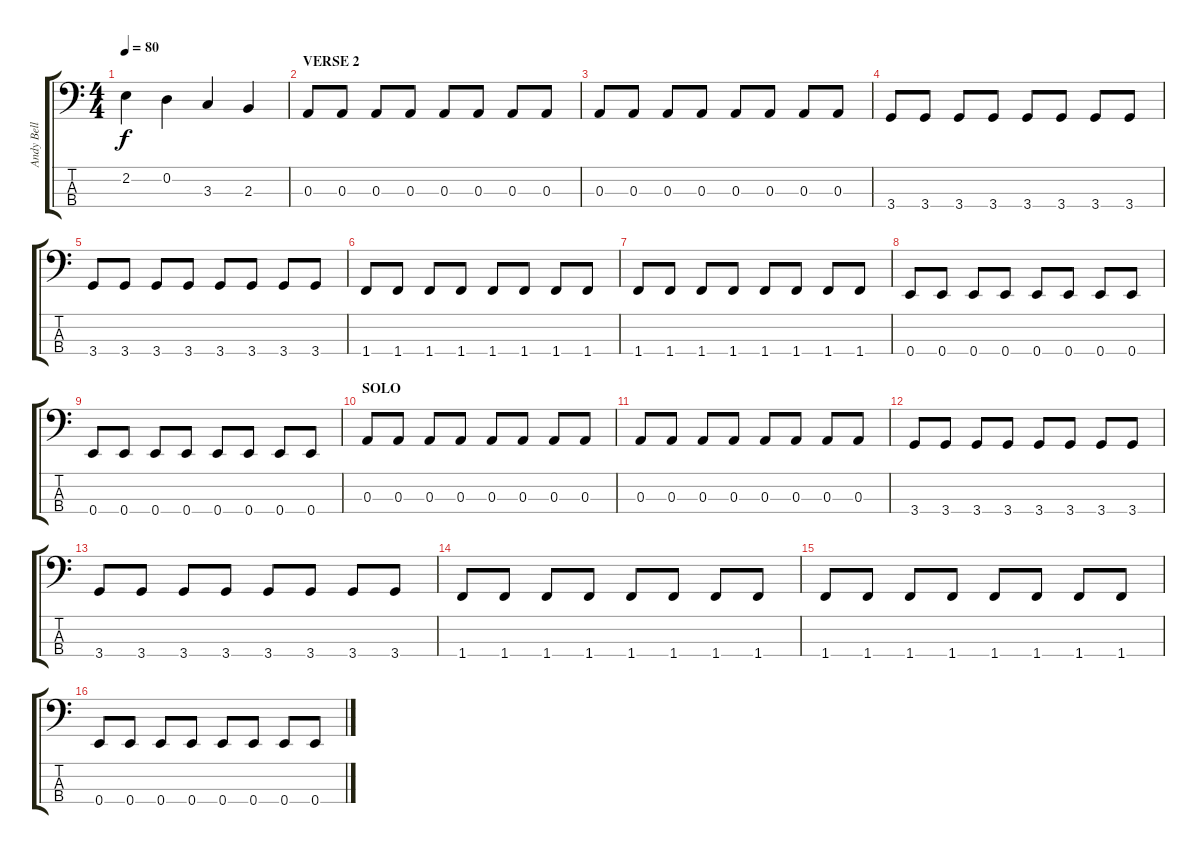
\track ("Andy Bell" "Andy Bell") {instrument electricbasspick}
\staff {score tabs}
\tuning (G2 D2 A1 E1) {hide}
\ts (4 4)
\tempo 80
\clef f4
\ks c
2.2.4{dy f} 0.2.4 3.3.4 2.3.4 |
\section ("" "VERSE 2")
0.3.8 0.3.8 0.3.8 0.3.8 0.3.8 0.3.8 0.3.8 0.3.8 |
0.3.8 0.3.8 0.3.8 0.3.8 0.3.8 0.3.8 0.3.8 0.3.8 |
3.4.8 3.4.8 3.4.8 3.4.8 3.4.8 3.4.8 3.4.8 3.4.8 |
3.4.8 3.4.8 3.4.8 3.4.8 3.4.8 3.4.8 3.4.8 3.4.8 |
1.4.8 1.4.8 1.4.8 1.4.8 1.4.8 1.4.8 1.4.8 1.4.8 |
1.4.8 1.4.8 1.4.8 1.4.8 1.4.8 1.4.8 1.4.8 1.4.8 |
0.4.8 0.4.8 0.4.8 0.4.8 0.4.8 0.4.8 0.4.8 0.4.8 |
0.4.8 0.4.8 0.4.8 0.4.8 0.4.8 0.4.8 0.4.8 0.4.8 |
\section ("" "SOLO")
0.3.8 0.3.8 0.3.8 0.3.8 0.3.8 0.3.8 0.3.8 0.3.8 |
0.3.8 0.3.8 0.3.8 0.3.8 0.3.8 0.3.8 0.3.8 0.3.8 |
3.4.8 3.4.8 3.4.8 3.4.8 3.4.8 3.4.8 3.4.8 3.4.8 |
3.4.8 3.4.8 3.4.8 3.4.8 3.4.8 3.4.8 3.4.8 3.4.8 |
1.4.8 1.4.8 1.4.8 1.4.8 1.4.8 1.4.8 1.4.8 1.4.8 |
1.4.8 1.4.8 1.4.8 1.4.8 1.4.8 1.4.8 1.4.8 1.4.8 |
0.4.8 0.4.8 0.4.8 0.4.8 0.4.8 0.4.8 0.4.8 0.4.8
